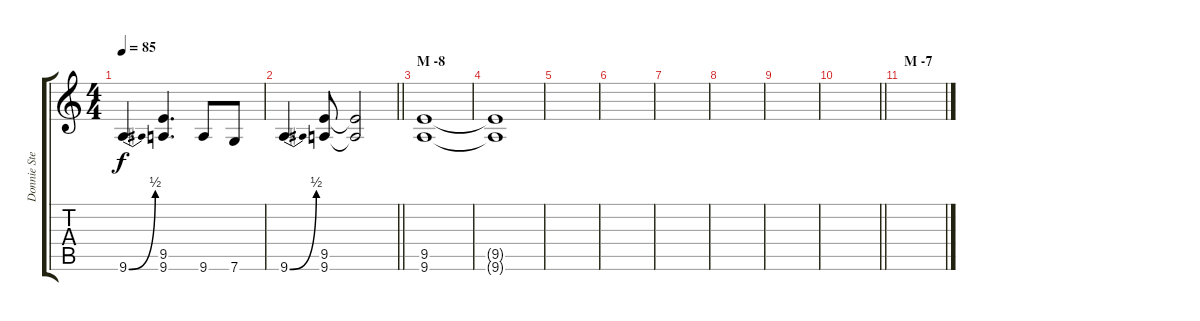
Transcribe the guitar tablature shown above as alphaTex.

\track ("Donnie Steele" "Donnie Ste") {instrument distortionguitar}
\staff {score tabs}
\tuning (D4 A3 F3 C3 G2 C2) {hide}
\ts (4 4)
\tempo 85
\clef g2
\ks c
9.6{be (bend 0 0 60 2)}.4{d dy f} (9.5 9.6).4{d} 9.6.8 7.6.8 |
\barLineRight lightlight
9.6{be (bend 0 0 60 2)}.4{d} (9.5 9.6).8 (9.5{t} 9.6{t}).2 |
\section ("" "M -8")
(9.5 9.6).1{volume 0} |
(9.5{t} 9.6{t}).1 |
|
|
|
|
|
\barLineRight lightlight
|
\section ("" "M -7")
